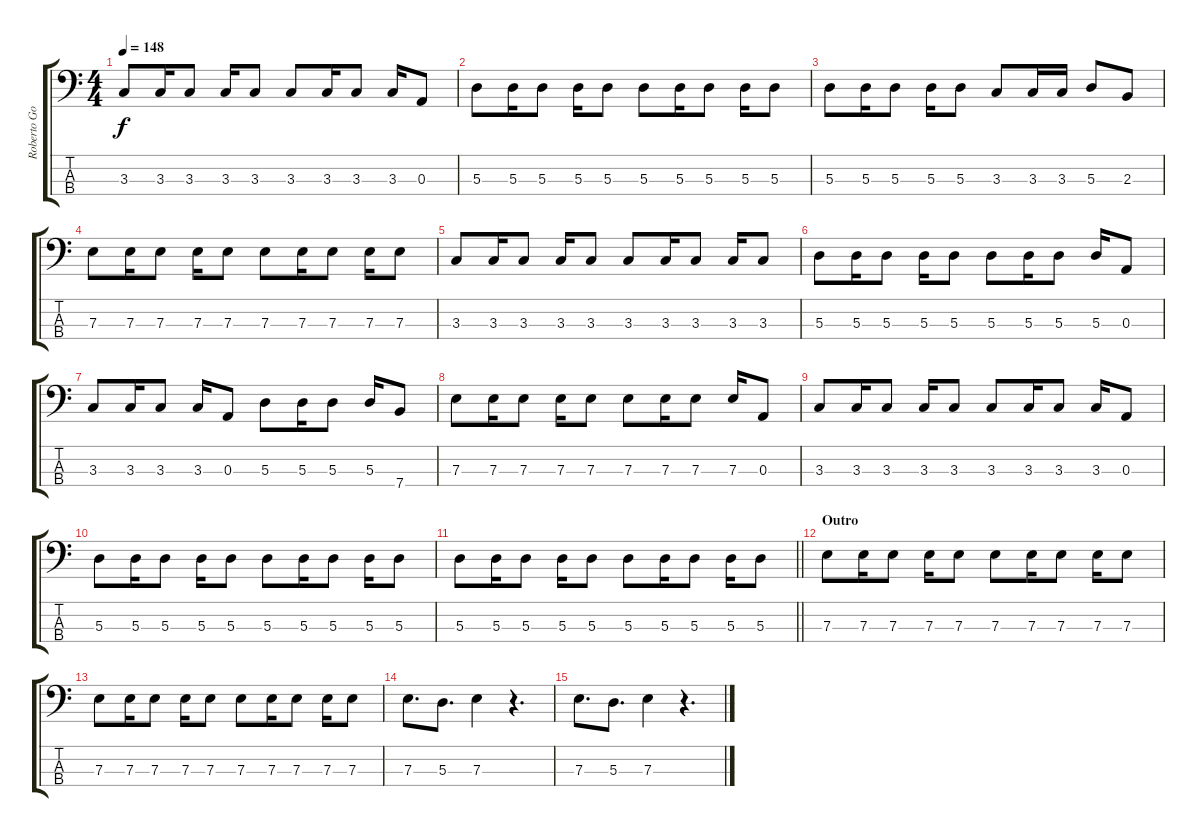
\track ("Roberto Gonzalo" "Roberto Go") {instrument electricbassfinger}
\staff {score tabs}
\tuning (G2 D2 A1 E1) {hide}
\ts (4 4)
\tempo 148
\clef f4
\ks c
3.3.8{dy f} 3.3.16 3.3.8 3.3.16 3.3.8 3.3.8 3.3.16 3.3.8 3.3.16 0.3.8 |
5.3.8 5.3.16 5.3.8 5.3.16 5.3.8 5.3.8 5.3.16 5.3.8 5.3.16 5.3.8 |
5.3.8 5.3.16 5.3.8 5.3.16 5.3.8 3.3.8 3.3.16 3.3.16 5.3.8 2.3.8 |
7.3.8 7.3.16 7.3.8 7.3.16 7.3.8 7.3.8 7.3.16 7.3.8 7.3.16 7.3.8 |
3.3.8 3.3.16 3.3.8 3.3.16 3.3.8 3.3.8 3.3.16 3.3.8 3.3.16 3.3.8 |
5.3.8 5.3.16 5.3.8 5.3.16 5.3.8 5.3.8 5.3.16 5.3.8 5.3.16 0.3.8 |
3.3.8 3.3.16 3.3.8 3.3.16 0.3.8 5.3.8 5.3.16 5.3.8 5.3.16 7.4.8 |
7.3.8 7.3.16 7.3.8 7.3.16 7.3.8 7.3.8 7.3.16 7.3.8 7.3.16 0.3.8 |
3.3.8 3.3.16 3.3.8 3.3.16 3.3.8 3.3.8 3.3.16 3.3.8 3.3.16 0.3.8 |
5.3.8 5.3.16 5.3.8 5.3.16 5.3.8 5.3.8 5.3.16 5.3.8 5.3.16 5.3.8 |
\barLineRight lightlight
5.3.8 5.3.16 5.3.8 5.3.16 5.3.8 5.3.8 5.3.16 5.3.8 5.3.16 5.3.8 |
\section ("" "Outro")
7.3.8 7.3.16 7.3.8 7.3.16 7.3.8 7.3.8 7.3.16 7.3.8 7.3.16 7.3.8 |
7.3.8 7.3.16 7.3.8 7.3.16 7.3.8 7.3.8 7.3.16 7.3.8 7.3.16 7.3.8 |
7.3.8{d} 5.3.8{d} 7.3.4 r.4{d} |
7.3.8{d} 5.3.8{d} 7.3.4 r.4{d}
